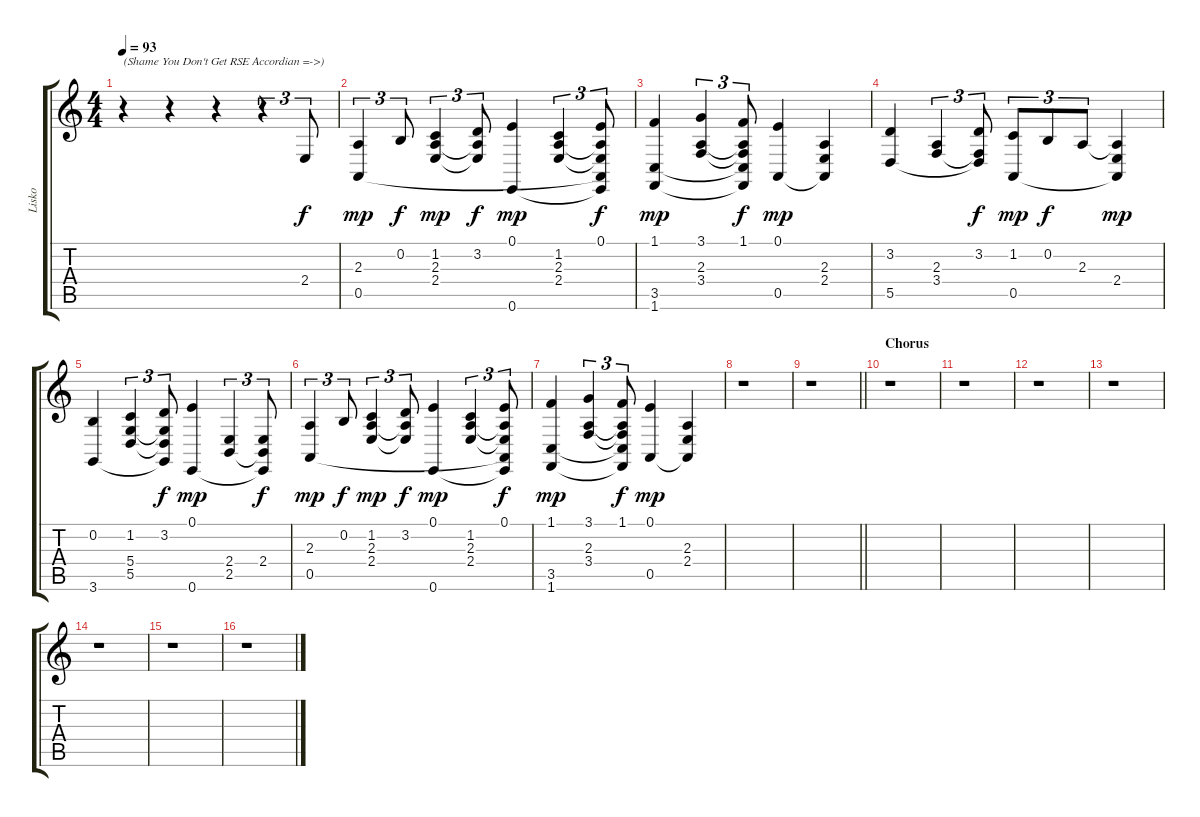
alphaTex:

\track ("Lisko" "Lisko") {instrument accordion}
\staff {score tabs}
\tuning (E4 B3 G3 D3 A2 E2) {hide}
\ts (4 4)
\tempo 93
\clef g2
\ks aminor
r.4{txt "(Shame You Don't Get RSE Accordian =->)" dy f instrument accordion} r.4 r.4 r.4{tu (3 2)} 2.4.8{tu (3 2)} |
(2.3 0.5).4{tu (3 2) dy mp} 0.2.8{tu (3 2) dy f} (1.2 2.3 2.4).4{tu (3 2) dy mp} (3.2 2.3{t} 2.4{t}).8{tu (3 2) dy f} (0.1 0.6).4{dy mp} (1.2 2.3 2.4).4{tu (3 2)} (0.1 2.3{t} 2.4{t} 0.5{t} 0.6{t}).8{tu (3 2) dy f} |
(1.1 3.5 1.6).4{dy mp} (3.1 2.3 3.4).4{tu (3 2)} (1.1 2.3{t} 3.4{t} 3.5{t} 1.6{t}).8{tu (3 2) dy f} (0.1 0.5).4{dy mp} (2.3 2.4 0.5{t}).4 |
(3.2 5.5).4 (2.3 3.4).4{tu (3 2)} (3.2 3.4{t} 5.5{t}).8{tu (3 2) dy f} (1.2 0.5).8{tu (3 2) dy mp} 0.2.8{tu (3 2) dy f} 2.3.8{tu (3 2)} (2.3{t} 2.4 0.5{t}).4{dy mp} |
(0.2 3.6).4 (1.2 5.4 5.5).4{tu (3 2)} (3.2 5.4{t} 5.5{t} 3.6{t}).8{tu (3 2) dy f} (0.1 0.6).4{dy mp} (2.4 2.5).4{tu (3 2)} (2.4 2.5{t} 0.6{t}).8{tu (3 2) dy f} |
(2.3 0.5).4{tu (3 2) dy mp} 0.2.8{tu (3 2) dy f} (1.2 2.3 2.4).4{tu (3 2) dy mp} (3.2 2.3{t} 2.4{t}).8{tu (3 2) dy f} (0.1 0.6).4{dy mp} (1.2 2.3 2.4).4{tu (3 2)} (0.1 2.3{t} 2.4{t} 0.5{t} 0.6{t}).8{tu (3 2) dy f} |
(1.1 3.5 1.6).4{dy mp} (3.1 2.3 3.4).4{tu (3 2)} (1.1 2.3{t} 3.4{t} 3.5{t} 1.6{t}).8{tu (3 2) dy f} (0.1 0.5).4{dy mp} (2.3 2.4 0.5{t}).4 |
r.1 |
\barLineRight lightlight
r.1 |
\section ("" "Chorus")
r.1 |
r.1 |
r.1 |
r.1 |
r.1 |
r.1 |
r.1
